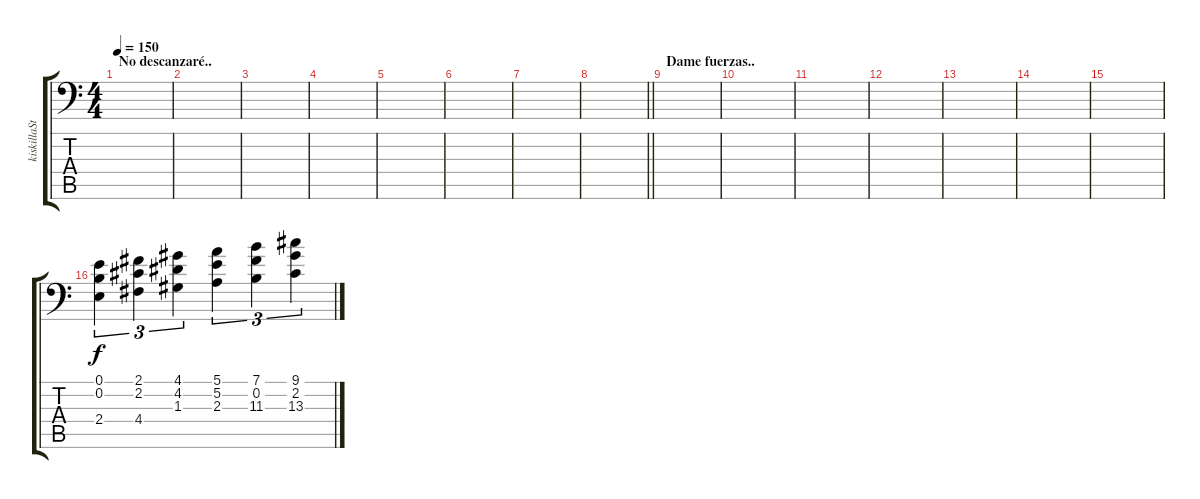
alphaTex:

\track ("kiskillaStrings" "kiskillaSt") {instrument stringensemble2}
\staff {score tabs}
\tuning (E4 B3 G3 D3 A2 E1) {hide}
\ts (4 4)
\section ("" "No descanzaré..")
\tempo 150
\clef f4
\ks c
|
|
|
|
|
|
|
\barLineRight lightlight
|
\section ("" "Dame fuerzas..")
|
|
|
|
|
|
|
(0.1 0.2 2.4).4{tu (3 2) instrument stringensemble1} (2.1 2.2 4.4).4{tu (3 2)} (4.1 4.2 1.3).4{tu (3 2)} (5.1 5.2 2.3).4{tu (3 2)} (7.1 0.2 11.3).4{tu (3 2)} (9.1 2.2 13.3).4{tu (3 2)}
